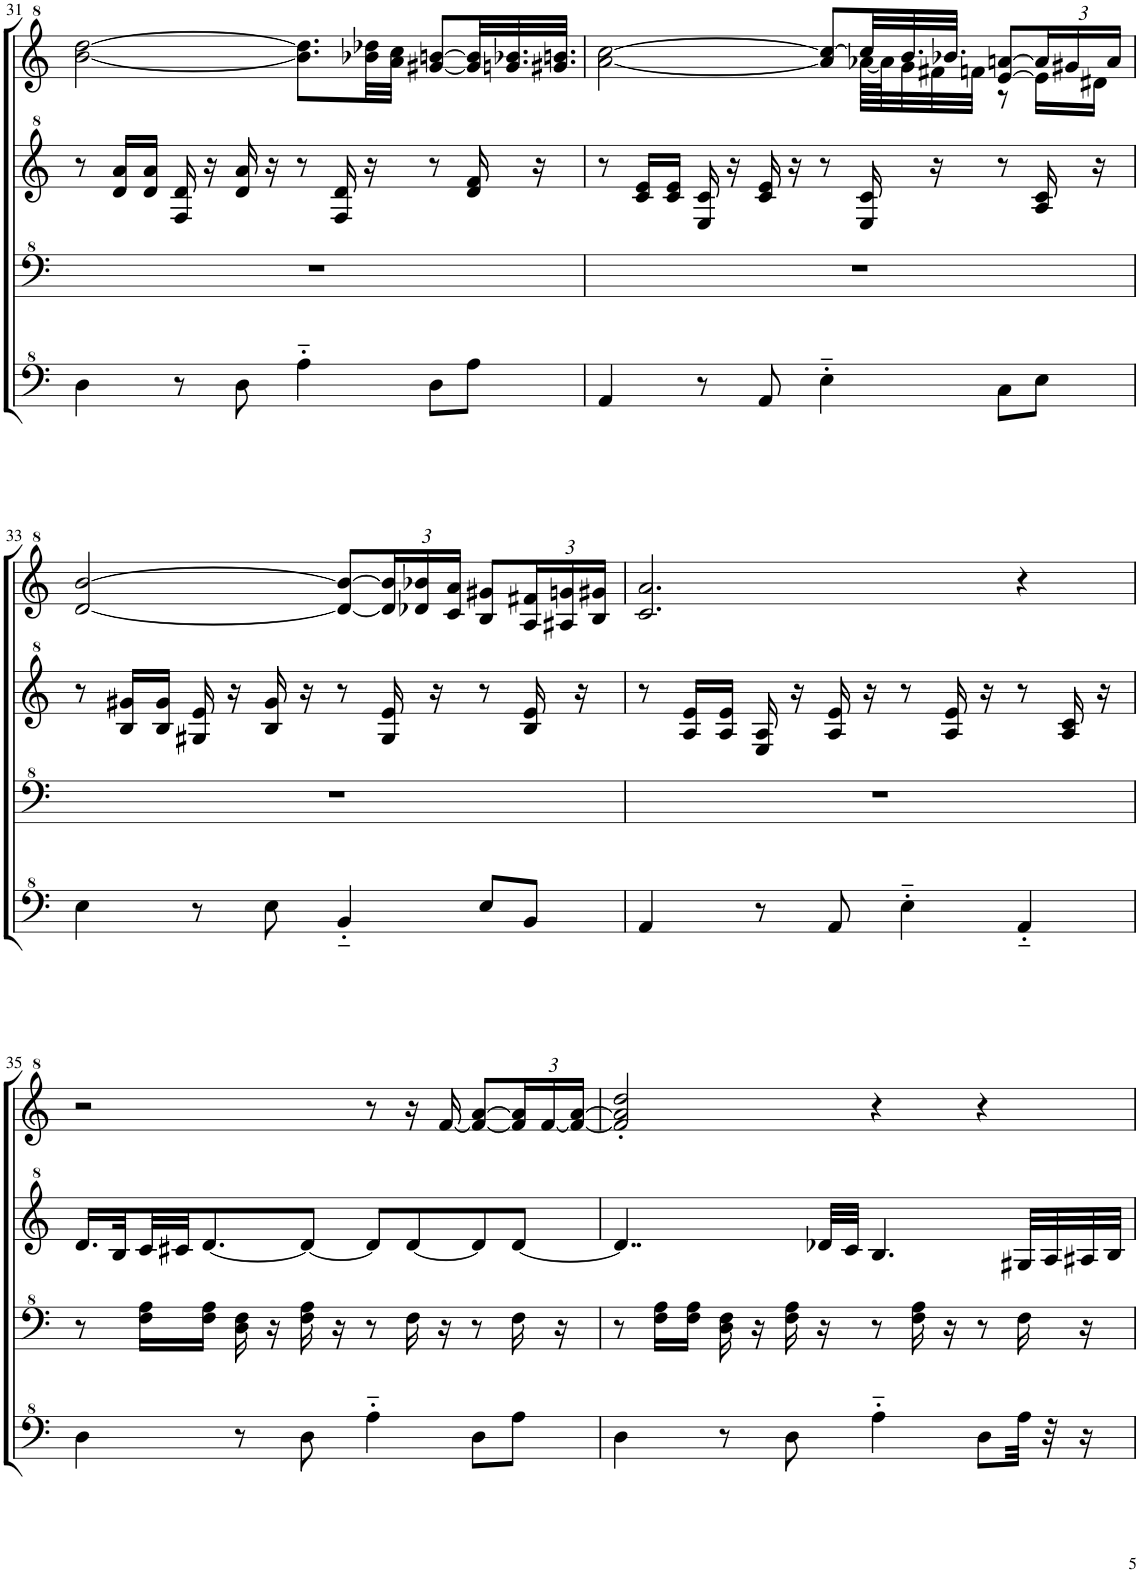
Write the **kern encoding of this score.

**kern	**kern	**kern	**kern
*part1	*part1	*part1	*part1
*staff4	*staff3	*staff2	*staff1
*I"Model III	*	*	*
!!LO:PB:g=z
*clefF^4	*clefF^4	*clefG^2	*clefG^2
*k[]	*k[]	*k[]	*k[]
*M4/4	*M4/4	*M4/4	*M4/4
=31	=31	=31	=31
4d\	1r	8r	[2bb\ [2ddd\
.	.	16dd/ 16aa/LL	.
.	.	16dd/ 16aa/JJ	.
8r	.	16f/ 16dd/	.
.	.	16r	.
8d\	.	16dd/ 16aa/	.
.	.	16r	.
4a'~\	.	8r	8.bb\] 8.ddd\]L
.	.	16f/ 16dd/	.
.	.	16r	32bb-X\ 32ddd-X\LL
.	.	.	32aa\ 32ccc\JJJ
8d\L	.	8r	[8gg#X/ [8bbn/L
8a\J	.	16dd/ 16ff/	32gg#/] 32bb/]LL
.	.	.	32.ggn/ 32.bb-X/
.	.	16r	.
.	.	.	32.gg#X/ 32.bbn/JJJ
=32	=32	=32	=32
*	*	*	*^
4A/	1r	8r	[2aa\ [2ccc\	8ryy
*	*	*	*v	*v
.	.	16cc/ 16ee/LL	.
.	.	16cc/ 16ee/JJ	.
8r	.	16e/ 16cc/	.
.	.	16r	.
8A/	.	16cc/ 16ee/	.
.	.	16r	.
4e'~\	.	8r	8aa/] 8ccc/_L
*	*	*	*^
.	.	16e/ 16cc/	32ccc/LL]	[64aa-X\LLLL
.	.	.	.	64aa-\J]
.	.	.	32.bb/	32gg\
.	.	16r	.	32ff#X\
.	.	.	32.bb-X/JJJ	.
.	.	.	.	32ffn\JJJ
8c\L	.	8r	[8ee/ [8aan/L	8r
*	*	*	*Xbrackettup	*
8e\J	.	16a/ 16cc/	24aa/L]	16ee\LL]
.	.	.	24gg#X/	.
.	.	16r	.	16dd#X\JJ
.	.	.	24aa/JJ	.
*	*	*	*v	*v
!!LO:LB:g=z
=33	=33	=33	=33
4e\	1r	8r	[2dd/ [2bb/
.	.	16b/ 16gg#X/LL	.
.	.	16b/ 16gg#/JJ	.
8r	.	16g#X/ 16ee/	.
.	.	16r	.
8e\	.	16b/ 16gg#/	.
.	.	16r	.
4B'~/	.	8r	8dd/_ 8bb/_L
.	.	16g#/ 16ee/	24dd/] 24bb/]L
.	.	.	24dd-X/ 24bb-X/
.	.	16r	.
.	.	.	24cc/ 24aa/JJ
8e/L	.	8r	8b/ 8gg#X/L
8B/J	.	16b/ 16ee/	24a/ 24ff#X/L
.	.	.	24a#X/ 24ggn/
.	.	16r	.
.	.	.	24b/ 24gg#X/JJ
=34	=34	=34	=34
4A/	1r	8r	2.cc/ 2.aa/
.	.	16a/ 16ee/LL	.
.	.	16a/ 16ee/JJ	.
8r	.	16e/ 16a/	.
.	.	16r	.
8A/	.	16a/ 16ee/	.
.	.	16r	.
4e'~\	.	8r	.
.	.	16a/ 16ee/	.
.	.	16r	.
4A'~/	.	8r	4r
.	.	16a/ 16cc/	.
.	.	16r	.
!!LO:LB:g=z
=35	=35	=35	=35
4d\	8r	16.dd/LL	2r
.	.	32b/L	.
.	16f\ 16a\LL	32cc/	.
.	.	32cc#X/JJ	.
.	16f\ 16a\JJ	[8.dd/	.
8r	16d\ 16f\	.	.
.	16r	.	.
8d\	16f\ 16a\	8dd/J_	.
.	16r	.	.
4a'~\	8r	8dd/L]	8r
.	16f\	[8dd/	16r
.	16r	.	[16ff/
8d\L	8r	8dd/]	8ff/_ [8aa/L
8a\J	16f\	[8dd/J	24ff/] 24aa/]L
.	.	.	[24ff/
.	16r	.	.
.	.	.	24ff/_ [24aa/JJ
=36	=36	=36	=36
4d\	8r	4..dd/]	2ff/]' 2aa/]' 2ddd/'
.	16f\ 16a\LL	.	.
.	16f\ 16a\JJ	.	.
8r	16d\ 16f\	.	.
.	16r	.	.
8d\	16f\ 16a\	.	.
.	16r	32dd-X/LLL	.
.	.	32cc/JJJ	.
4a'~\	8r	4.b/	4r
.	16f\ 16a\	.	.
.	16r	.	.
8d\L	8r	.	4r
32a\Jkk	16f\	32g#X/LLL	.
32r	.	32a/	.
16r	16r	32a#X/	.
.	.	32b/JJJ	.
=	=	=	=
*-	*-	*-	*-
